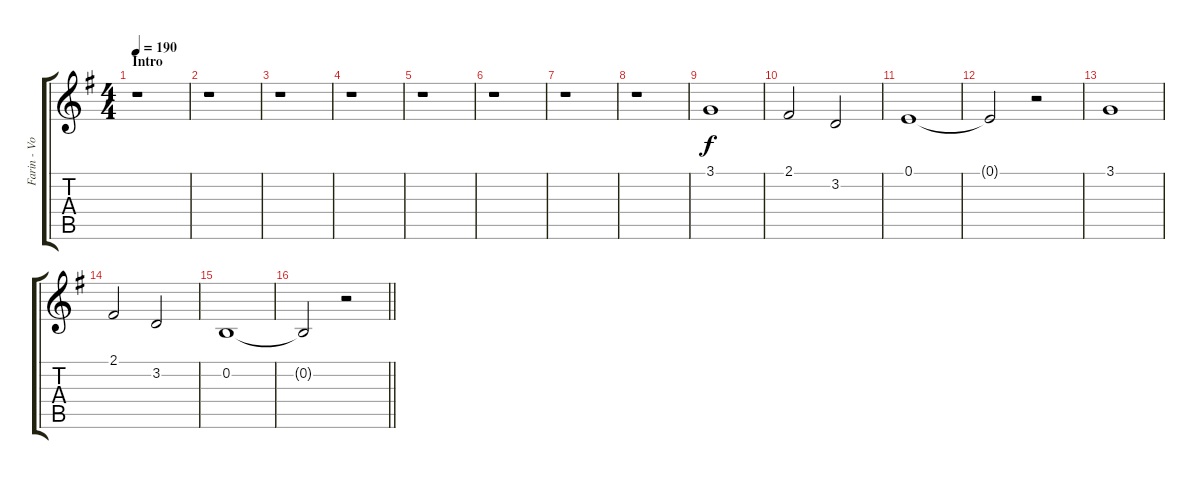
\track ("Farin - Voice" "Farin - Vo") {instrument oboe}
\staff {score tabs}
\tuning (E4 B3 G3 D3 A2 E2) {hide}
\ts (4 4)
\section ("" "Intro")
\tempo 190
\clef g2
\ks g
r.1{dy f instrument oboe} |
r.1 |
r.1 |
r.1 |
r.1 |
r.1 |
r.1 |
r.1 |
3.1.1 |
2.1.2 3.2.2 |
0.1.1 |
0.1{t}.2 r.2 |
3.1.1 |
2.1.2 3.2.2 |
0.2.1 |
\barLineRight lightlight
0.2{t}.2 r.2
